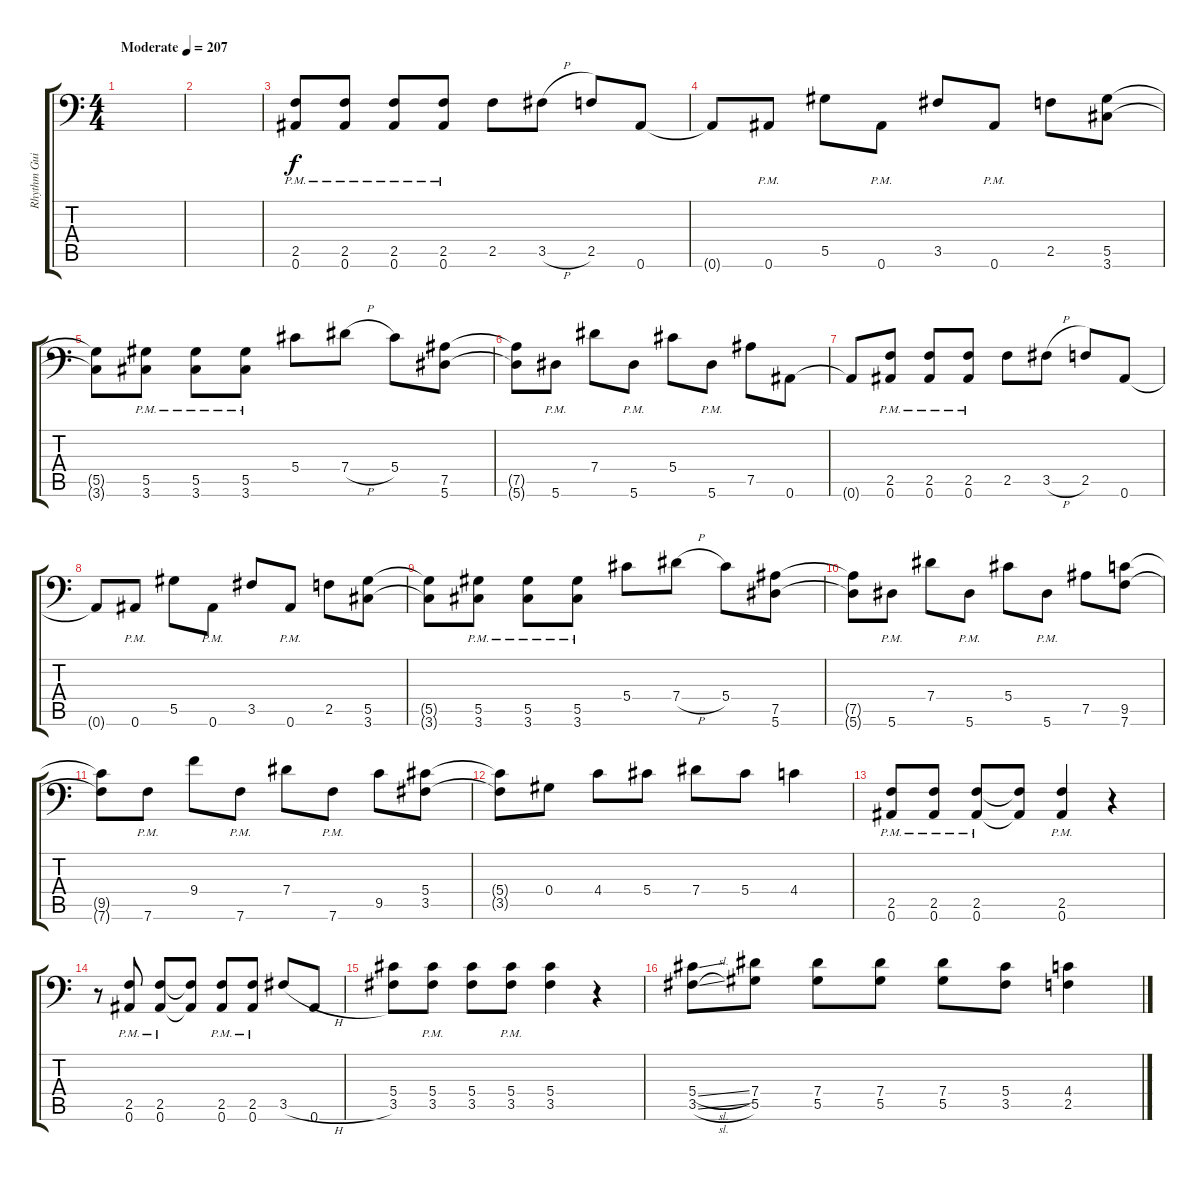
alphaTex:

\track ("Rhythm Guitar" "Rhythm Gui") {instrument overdrivenguitar}
\staff {score tabs}
\tuning (Bb3 F3 Db3 Ab2 Eb2 Bb1) {hide}
\ts (4 4)
\tempo (207 "Moderate")
\clef f4
\ks c
|
|
(2.5{pm} 0.6{pm}).8 (2.5{pm} 0.6{pm}).8 (2.5{pm} 0.6{pm}).8 (2.5{pm} 0.6{pm}).8 2.5.8 3.5{h}.8 2.5.8 0.6.8 |
0.6{t}.8 0.6{pm}.8 5.5.8 0.6{pm}.8 3.5.8 0.6{pm}.8 2.5.8 (5.5 3.6).8 |
(5.5{t} 3.6{t}).8 (5.5{pm} 3.6{pm}).8 (5.5{pm} 3.6{pm}).8 (5.5{pm} 3.6{pm}).8 5.4.8 7.4{h}.8 5.4.8 (7.5 5.6).8 |
(7.5{t} 5.6{t}).8 5.6{pm}.8 7.4.8 5.6{pm}.8 5.4.8 5.6{pm}.8 7.5.8 0.6.8 |
0.6{t}.8 (2.5{pm} 0.6{pm}).8 (2.5{pm} 0.6{pm}).8 (2.5{pm} 0.6{pm}).8 2.5.8 3.5{h}.8 2.5.8 0.6.8 |
0.6{t}.8 0.6{pm}.8 5.5.8 0.6{pm}.8 3.5.8 0.6{pm}.8 2.5.8 (5.5 3.6).8 |
(5.5{t} 3.6{t}).8 (5.5{pm} 3.6{pm}).8 (5.5{pm} 3.6{pm}).8 (5.5{pm} 3.6{pm}).8 5.4.8 7.4{h}.8 5.4.8 (7.5 5.6).8 |
(7.5{t} 5.6{t}).8 5.6{pm}.8 7.4.8 5.6{pm}.8 5.4.8 5.6{pm}.8 7.5.8 (9.5 7.6).8 |
(9.5{t} 7.6{t}).8 7.6{pm}.8 9.4.8 7.6{pm}.8 7.4.8 7.6{pm}.8 9.5.8 (5.4 3.5).8 |
(5.4{t} 3.5{t}).8 0.4.8 4.4.8 5.4.8 7.4.8 5.4.8 4.4.4 |
(2.5{pm} 0.6{pm}).8 (2.5{pm} 0.6{pm}).8 (2.5{pm} 0.6{pm}).8 (2.5{t} 0.6{t}).8 (2.5{pm} 0.6{pm}).4 r.4 |
r.8 (2.5{pm} 0.6{pm}).8 (2.5{pm} 0.6{pm}).8 (2.5{t} 0.6{t}).8 (2.5{pm} 0.6{pm}).8 (2.5{pm} 0.6{pm}).8 3.5{h}.8 0.6.8 |
(5.4 3.5).8 (5.4{pm} 3.5{pm}).8 (5.4 3.5).8 (5.4{pm} 3.5{pm}).8 (5.4 3.5).4 r.4 |
(5.4{sl} 3.5{sl}).8 (7.4 5.5).8 (7.4 5.5).8 (7.4 5.5).8 (7.4 5.5).8 (5.4 3.5).8 (4.4 2.5).4
